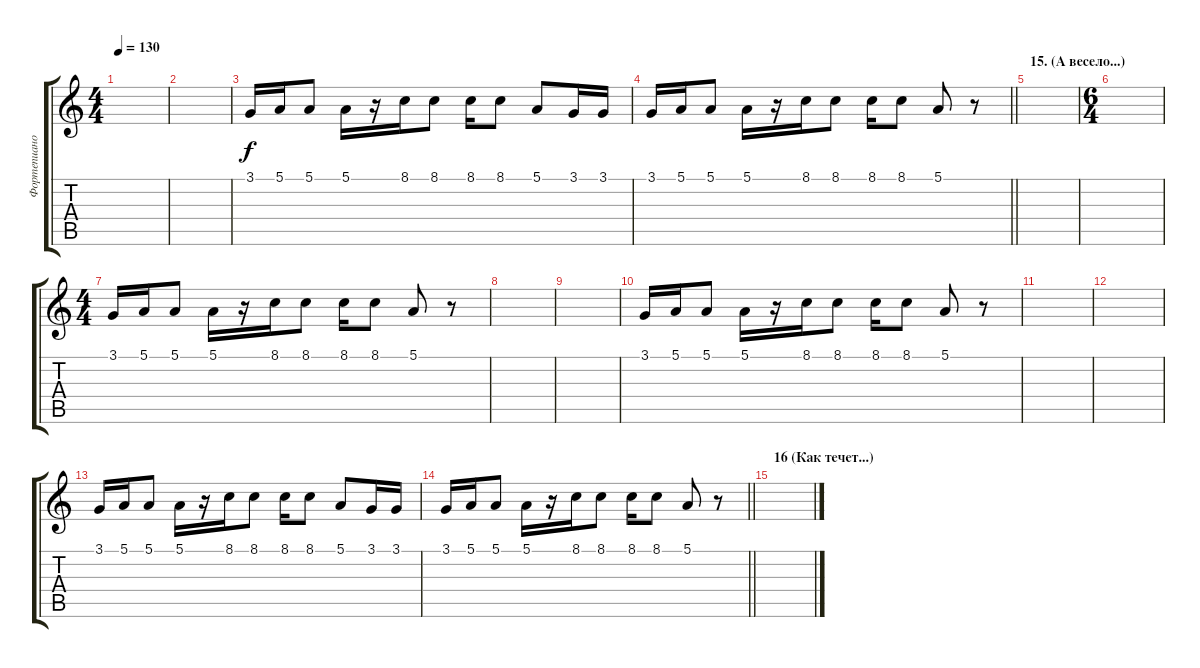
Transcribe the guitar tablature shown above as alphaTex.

\track ("Фортепиано 2" "Фортепиано") {instrument electricgrandpiano}
\staff {score tabs}
\tuning (E4 B3 G3 D3 A2 E2) {hide}
\ts (4 4)
\tempo 130
\clef g2
\ks c
|
|
3.1.16 5.1.16 5.1.8 5.1.16 r.16 8.1.16 8.1.8 8.1.16 8.1.8 5.1.8 3.1.16 3.1.16 |
\barLineRight lightlight
3.1.16 5.1.16 5.1.8 5.1.16 r.16 8.1.16 8.1.8 8.1.16 8.1.8 5.1.8 r.8 |
\section ("" "15. (А весело...)")
|
\ts (6 4)
|
\ts (4 4)
3.1.16 5.1.16 5.1.8 5.1.16 r.16 8.1.16 8.1.8 8.1.16 8.1.8 5.1.8 r.8 |
|
|
3.1.16 5.1.16 5.1.8 5.1.16 r.16 8.1.16 8.1.8 8.1.16 8.1.8 5.1.8 r.8 |
|
|
3.1.16 5.1.16 5.1.8 5.1.16 r.16 8.1.16 8.1.8 8.1.16 8.1.8 5.1.8 3.1.16 3.1.16 |
\barLineRight lightlight
3.1.16 5.1.16 5.1.8 5.1.16 r.16 8.1.16 8.1.8 8.1.16 8.1.8 5.1.8 r.8 |
\section ("" "16 (Как течет...)")
